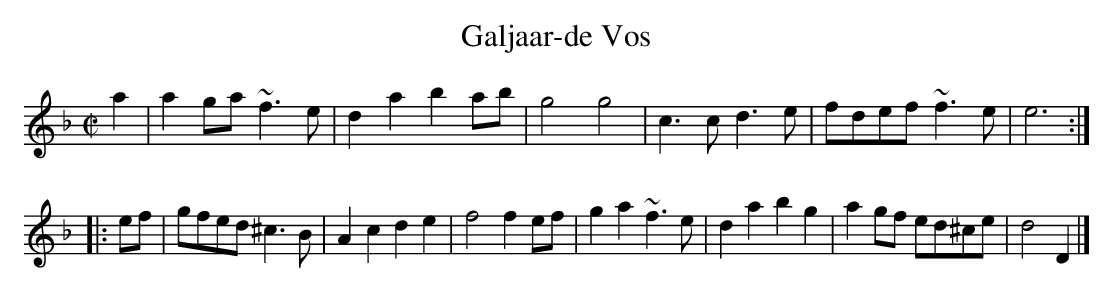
X:1
T:Galjaar-de Vos
M:C|
K:Dmin
a2|a2ga~f3e|d2a2b2ab|g4g4|c3cd3e|fdef~f3e|e6:|
|:ef|gfed^c3B|A2c2d2e2|f4f2ef|g2a2~f3e|d2a2b2g2|a2gf ed^ce|d4D2|]
